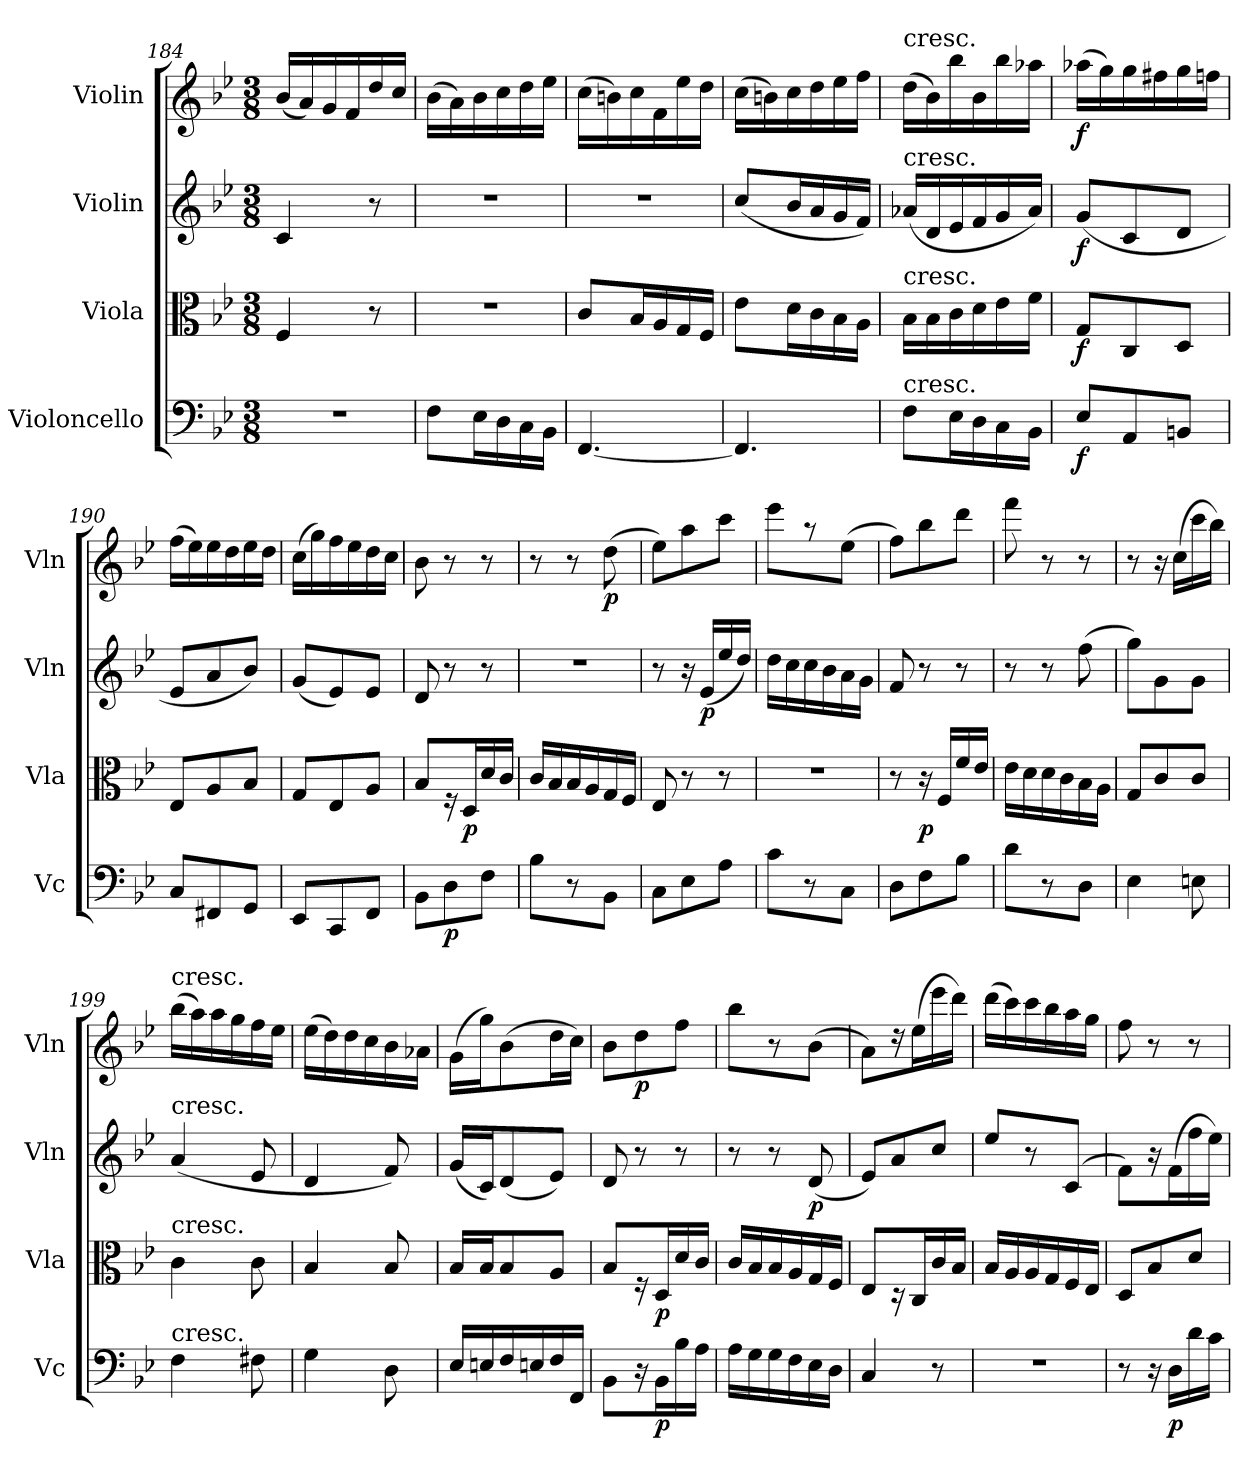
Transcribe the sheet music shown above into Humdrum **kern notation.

**kern	**dynam	**kern	**dynam	**kern	**dynam	**kern	**dynam
*part4	*part4	*part3	*part3	*part2	*part2	*part1	*part1
*staff4	*staff4	*staff3	*staff3	*staff2	*staff2	*staff1	*staff1
*I"Violoncello	*	*I"Viola	*	*I"Violin	*	*I"Violin	*
*I'Vc	*	*I'Vla	*	*I'Vln	*	*I'Vln	*
*clefF4	*	*clefC3	*	*clefG2	*	*clefG2	*
*k[b-e-]	*	*k[b-e-]	*	*k[b-e-]	*	*k[b-e-]	*
*M3/8	*	*M3/8	*	*M3/8	*	*M3/8	*
=184	=184	=184	=184	=184	=184	=184	=184
4.r	.	4F/	.	4c/	.	(16b-/LL	.
.	.	.	.	.	.	16a/)	.
.	.	.	.	.	.	16g/	.
.	.	.	.	.	.	16f/	.
.	.	8r	.	8r	.	16dd/	.
.	.	.	.	.	.	16cc/JJ	.
=185	=185	=185	=185	=185	=185	=185	=185
8F\L	.	4.r	.	4.r	.	(16b-\LL	.
.	.	.	.	.	.	16a\)	.
16E-\L	.	.	.	.	.	16b-\	.
16D\	.	.	.	.	.	16cc\	.
16C\	.	.	.	.	.	16dd\	.
16BB-\JJ	.	.	.	.	.	16ee-\JJ	.
=186	=186	=186	=186	=186	=186	=186	=186
[4.FF/	.	8c/L	.	4.r	.	(16cc\LL	.
.	.	.	.	.	.	16bn\)	.
.	.	16B-/L	.	.	.	16cc\	.
.	.	16A/	.	.	.	16f\	.
.	.	16G/	.	.	.	16ee-\	.
.	.	16F/JJ	.	.	.	16dd\JJ	.
=187	=187	=187	=187	=187	=187	=187	=187
4.FF/]	.	8e-\L	.	(8cc/L	.	(16cc\LL	.
.	.	.	.	.	.	16bn\)	.
.	.	16d\L	.	16b-/L	.	16cc\	.
.	.	16c\	.	16a/	.	16dd\	.
.	.	16B-\	.	16g/	.	16ee-\	.
.	.	16A\JJ	.	16f/JJ)	.	16ff\JJ	.
=188	=188	=188	=188	=188	=188	=188	=188
!	!	!	!	!	!	!LO:TX:t=cresc.	!
!	!	!	!	!LO:TX:t=cresc.	!	!	!
!	!	!LO:TX:t=cresc.	!	!	!	!	!
!LO:TX:t=cresc.	!	!	!	!	!	!	!
8F\L	.	16B-\LL	.	(16a-X/LL	.	(16dd\LL	.
.	.	16B-\	.	16d/	.	16b-\)	.
16E-\L	.	16c\	.	16e-/	.	16bb-\	.
16D\	.	16d\	.	16f/	.	16b-\	.
16C\	.	16e-\	.	16g/	.	16bb-\	.
16BB-\JJ	.	16f\JJ	.	16a-/JJ)	.	16aa-X\JJ	.
=189	=189	=189	=189	=189	=189	=189	=189
8E-/L	f	8G/L	f	(8g/L	f	(16aa-X\LL	f
.	.	.	.	.	.	16gg\)	.
8AA/	.	8C/	.	8c/	.	16gg\	.
.	.	.	.	.	.	16ff#X\	.
8BBn/J	.	8D/J	.	8d/J	.	16gg\	.
.	.	.	.	.	.	16ffn\JJ	.
=190	=190	=190	=190	=190	=190	=190	=190
8C/L	.	8E-/L	.	8e-/L	.	(16ff\LL	.
.	.	.	.	.	.	16ee-\)	.
8FF#X/	.	8A/	.	8a/	.	16ee-\	.
.	.	.	.	.	.	16dd\	.
8GG/J	.	8B-/J	.	8b-/J)	.	16ee-\	.
.	.	.	.	.	.	16dd\JJ	.
=191	=191	=191	=191	=191	=191	=191	=191
8EE-/L	.	8G/L	.	(8g/L	.	(16cc\LL	.
.	.	.	.	.	.	16gg\)	.
8CC/	.	8E-/	.	8e-/)	.	16ff\	.
.	.	.	.	.	.	16ee-\	.
8FF/J	.	8A/J	.	8e-/J	.	16dd\	.
.	.	.	.	.	.	16cc\JJ	.
=192	=192	=192	=192	=192	=192	=192	=192
8BB-\L	.	8B-/L	.	8d/	.	8b-\	.
8D\	p	16r	.	8r	.	8r	.
.	.	16D/L	p	.	.	.	.
8F\J	.	16d/	.	8r	.	8r	.
.	.	16c/JJ	.	.	.	.	.
=193	=193	=193	=193	=193	=193	=193	=193
8B-\L	.	16c/LL	.	4.r	.	8r	.
.	.	16B-/	.	.	.	.	.
8r	.	16B-/	.	.	.	8r	.
.	.	16A/	.	.	.	.	.
8BB-\J	.	16G/	.	.	.	(8dd\	p
.	.	16F/JJ	.	.	.	.	.
=194	=194	=194	=194	=194	=194	=194	=194
8C\L	.	8E-/	.	8r	.	8ee-\L)	.
8E-\	.	8r	.	16r	.	8aa\	.
.	.	.	.	(16e-/LL	p	.	.
8A\J	.	8r	.	16ee-/	.	8ccc\J	.
.	.	.	.	16dd/JJ)	.	.	.
=195	=195	=195	=195	=195	=195	=195	=195
8c\L	.	4.r	.	16dd\LL	.	8eee-\L	.
.	.	.	.	16cc\	.	.	.
8r	.	.	.	16cc\	.	8r	.
.	.	.	.	16b-\	.	.	.
8C\J	.	.	.	16a\	.	(8ee-\J	.
.	.	.	.	16g\JJ	.	.	.
=196	=196	=196	=196	=196	=196	=196	=196
8D\L	.	8r	.	8f/	.	8ff\L)	.
8F\	.	16r	p	8r	.	8bb-\	.
.	.	16F/LL	.	.	.	.	.
8B-\J	.	16f/	.	8r	.	8ddd\J	.
.	.	16e-/JJ	.	.	.	.	.
=197	=197	=197	=197	=197	=197	=197	=197
8d\L	.	16e-\LL	.	8r	.	8fff\	.
.	.	16d\	.	.	.	.	.
8r	.	16d\	.	8r	.	8r	.
.	.	16c\	.	.	.	.	.
8D\J	.	16B-\	.	(8ff\	.	8r	.
.	.	16A\JJ	.	.	.	.	.
=198	=198	=198	=198	=198	=198	=198	=198
4E-\	.	8G/L	.	8gg\L)	.	8r	.
.	.	8c/	.	8g\	.	16r	.
.	.	.	.	.	.	(16cc\LL	.
8En\	.	8c/J	.	8g\J	.	16ccc\	.
.	.	.	.	.	.	16bb-\JJ)	.
=199	=199	=199	=199	=199	=199	=199	=199
!	!	!	!	!	!	!LO:TX:t=cresc.	!
!	!	!	!	!LO:TX:t=cresc.	!	!	!
!	!	!LO:TX:t=cresc.	!	!	!	!	!
!LO:TX:t=cresc.	!	!	!	!	!	!	!
4F\	.	4c\	.	(4a/	.	(16bb-\LL	.
.	.	.	.	.	.	16aa\)	.
.	.	.	.	.	.	16aa\	.
.	.	.	.	.	.	16gg\	.
8F#X\	.	8c\	.	8e-/	.	16ff\	.
.	.	.	.	.	.	16ee-\JJ	.
=200	=200	=200	=200	=200	=200	=200	=200
4G\	.	4B-/	.	4d/	.	(16ee-\LL	.
.	.	.	.	.	.	16dd\)	.
.	.	.	.	.	.	16dd\	.
.	.	.	.	.	.	16cc\	.
8D\	.	8B-/	.	8f/)	.	16b-\	.
.	.	.	.	.	.	16a-X\JJ	.
=201	=201	=201	=201	=201	=201	=201	=201
16E-/LL	.	16B-/LL	.	(16g/LL	.	(16g\LL	.
16En/	.	16B-/J	.	16c/J)	.	16gg\J)	.
16F/	.	8B-/	.	(8d/	.	(8b-\	.
16En/	.	.	.	.	.	.	.
16F/	.	8A/J	.	8e-/J)	.	16dd\L	.
16FF/JJ	.	.	.	.	.	16cc\JJ)	.
=202	=202	=202	=202	=202	=202	=202	=202
8BB-\L	.	8B-/L	.	8d/	.	8b-\L	.
16r	.	16r	.	8r	.	8dd\	p
16BB-\L	p	16D/L	p	.	.	.	.
16B-\	.	16d/	.	8r	.	8ff\J	.
16A\JJ	.	16c/JJ	.	.	.	.	.
=203	=203	=203	=203	=203	=203	=203	=203
16A\LL	.	16c/LL	.	8r	.	8bb-\L	.
16G\	.	16B-/	.	.	.	.	.
16G\	.	16B-/	.	8r	.	8r	.
16F\	.	16A/	.	.	.	.	.
16E-\	.	16G/	.	(8d/	p	(8b-\J	.
16D\JJ	.	16F/JJ	.	.	.	.	.
=204	=204	=204	=204	=204	=204	=204	=204
4C/	.	8E-/L	.	8e-/L)	.	8a\L)	.
.	.	16r	.	8a/	.	16r	.
.	.	16C/L	.	.	.	(16ee-\L	.
8r	.	16c/	.	8cc/J	.	16eee-\	.
.	.	16B-/JJ	.	.	.	16ddd\JJ)	.
=205	=205	=205	=205	=205	=205	=205	=205
4.r	.	16B-/LL	.	8ee-/L	.	(16ddd\LL	.
.	.	16A/	.	.	.	16ccc\)	.
.	.	16A/	.	8r	.	16ccc\	.
.	.	16G/	.	.	.	16bb-\	.
.	.	16F/	.	(8c/J	.	16aa\	.
.	.	16E-/JJ	.	.	.	16gg\JJ	.
=206	=206	=206	=206	=206	=206	=206	=206
8r	.	8D/L	.	8f\L)	.	8ff\	.
16r	.	8B-/	.	16r	.	8r	.
16D\LL	p	.	.	(16f\L	.	.	.
16d\	.	8d/J	.	16ff\	.	8r	.
16c\JJ	.	.	.	16ee-\JJ)	.	.	.
=	=	=	=	=	=	=	=
*-	*-	*-	*-	*-	*-	*-	*-
